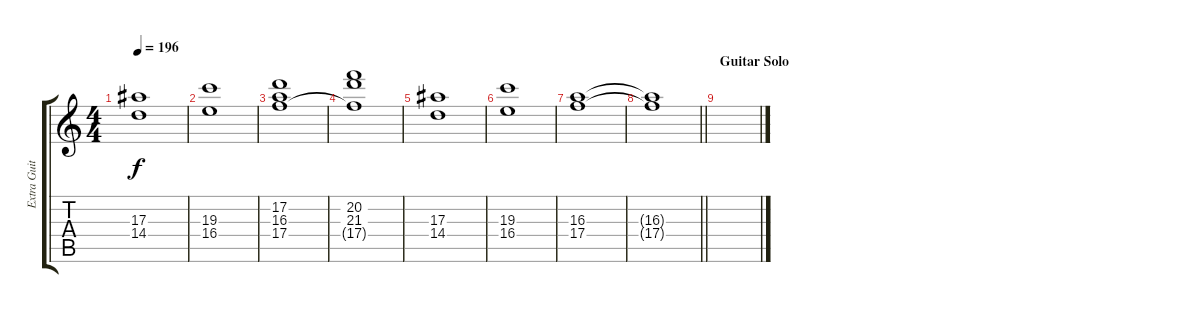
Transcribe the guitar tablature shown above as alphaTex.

\track ("Extra Guitar/ Synth Strings" "Extra Guit") {instrument distortionguitar}
\staff {score tabs}
\tuning (D4 A3 F3 C3 G2 D2) {hide}
\ts (4 4)
\tempo 196
\clef g2
\ks c
(17.3 14.4).1{dy f} |
(19.3 16.4).1 |
(17.2 16.3 17.4).1 |
(20.2 21.3 17.4{t}).1 |
(17.3 14.4).1 |
(19.3 16.4).1 |
(16.3 17.4).1 |
\barLineRight lightlight
(16.3{t} 17.4{t}).1 |
\section ("" "Guitar Solo")
